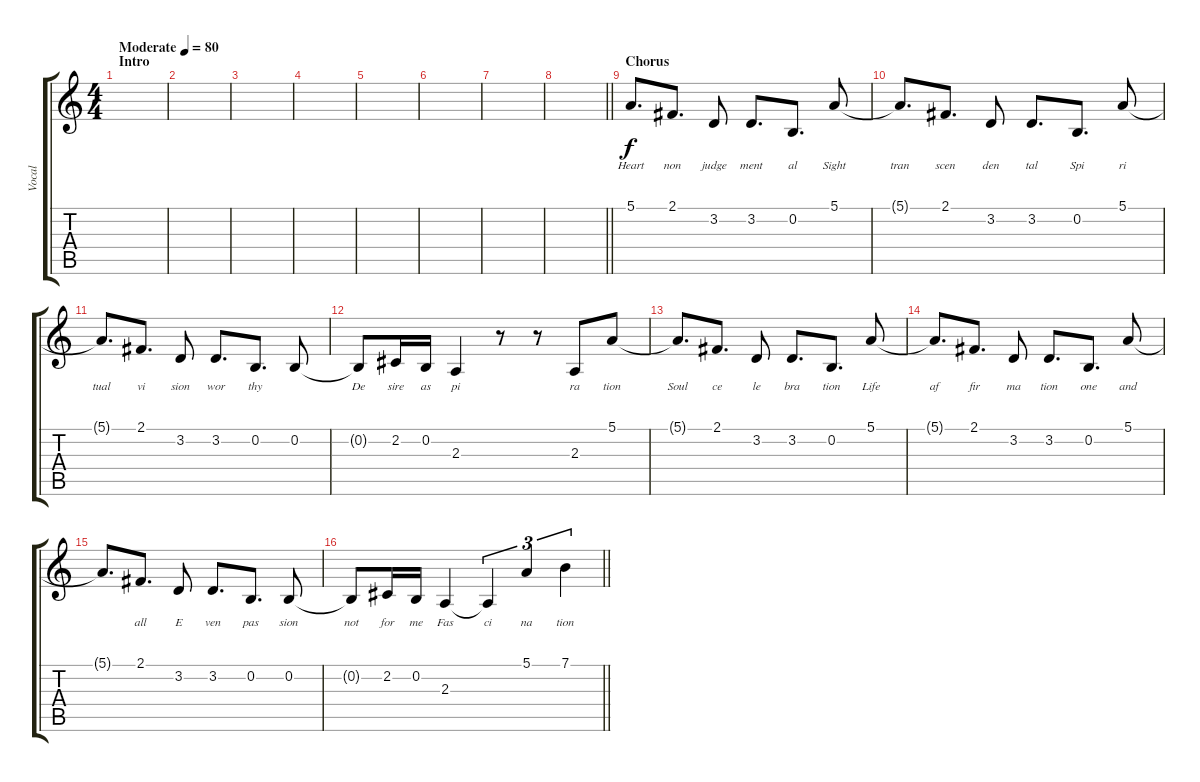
\track ("Vocal" "Vocal") {instrument acousticgrandpiano}
\staff {score tabs}
\tuning (E4 B3 G3 D3 A2 E2) {hide}
\ts (4 4)
\section ("" "Intro")
\tempo (80 "Moderate")
\clef g2
\ks c
|
|
|
|
|
|
|
\barLineRight lightlight
|
\section ("" "Chorus")
5.1.8{d lyrics (0 "Heart") lyrics (1 "") lyrics (2 "") lyrics (3 "") lyrics (4 "")} 2.1.8{d lyrics (0 "non") lyrics (1 "") lyrics (2 "") lyrics (3 "") lyrics (4 "")} 3.2.8{lyrics (0 "judge") lyrics (1 "") lyrics (2 "") lyrics (3 "") lyrics (4 "")} 3.2.8{d lyrics (0 "ment") lyrics (1 "") lyrics (2 "") lyrics (3 "") lyrics (4 "")} 0.2.8{d lyrics (0 "al") lyrics (1 "") lyrics (2 "") lyrics (3 "") lyrics (4 "")} 5.1.8{lyrics (0 "Sight") lyrics (1 "") lyrics (2 "") lyrics (3 "") lyrics (4 "")} |
5.1{t}.8{d lyrics (0 "tran") lyrics (1 "") lyrics (2 "") lyrics (3 "") lyrics (4 "")} 2.1.8{d lyrics (0 "scen") lyrics (1 "") lyrics (2 "") lyrics (3 "") lyrics (4 "")} 3.2.8{lyrics (0 "den") lyrics (1 "") lyrics (2 "") lyrics (3 "") lyrics (4 "")} 3.2.8{d lyrics (0 "tal") lyrics (1 "") lyrics (2 "") lyrics (3 "") lyrics (4 "")} 0.2.8{d lyrics (0 "Spi") lyrics (1 "") lyrics (2 "") lyrics (3 "") lyrics (4 "")} 5.1.8{lyrics (0 "ri") lyrics (1 "") lyrics (2 "") lyrics (3 "") lyrics (4 "")} |
5.1{t}.8{d lyrics (0 "tual") lyrics (1 "") lyrics (2 "") lyrics (3 "") lyrics (4 "")} 2.1.8{d lyrics (0 "vi") lyrics (1 "") lyrics (2 "") lyrics (3 "") lyrics (4 "")} 3.2.8{lyrics (0 "sion") lyrics (1 "") lyrics (2 "") lyrics (3 "") lyrics (4 "")} 3.2.8{d lyrics (0 "wor") lyrics (1 "") lyrics (2 "") lyrics (3 "") lyrics (4 "")} 0.2.8{d lyrics (0 "thy") lyrics (1 "") lyrics (2 "") lyrics (3 "") lyrics (4 "")} 0.2.8{lyrics (0 "") lyrics (1 "") lyrics (2 "") lyrics (3 "") lyrics (4 "")} |
0.2{t}.8{lyrics (0 "De") lyrics (1 "") lyrics (2 "") lyrics (3 "") lyrics (4 "")} 2.2.16{lyrics (0 "sire") lyrics (1 "") lyrics (2 "") lyrics (3 "") lyrics (4 "")} 0.2.16{lyrics (0 "as") lyrics (1 "") lyrics (2 "") lyrics (3 "") lyrics (4 "")} 2.3.4{lyrics (0 "pi") lyrics (1 "") lyrics (2 "") lyrics (3 "") lyrics (4 "")} r.8 r.8 2.3.8{lyrics (0 "ra") lyrics (1 "") lyrics (2 "") lyrics (3 "") lyrics (4 "")} 5.1.8{lyrics (0 "tion") lyrics (1 "") lyrics (2 "") lyrics (3 "") lyrics (4 "")} |
5.1{t}.8{d lyrics (0 "Soul") lyrics (1 "") lyrics (2 "") lyrics (3 "") lyrics (4 "")} 2.1.8{d lyrics (0 "ce") lyrics (1 "") lyrics (2 "") lyrics (3 "") lyrics (4 "")} 3.2.8{lyrics (0 "le") lyrics (1 "") lyrics (2 "") lyrics (3 "") lyrics (4 "")} 3.2.8{d lyrics (0 "bra") lyrics (1 "") lyrics (2 "") lyrics (3 "") lyrics (4 "")} 0.2.8{d lyrics (0 "tion") lyrics (1 "") lyrics (2 "") lyrics (3 "") lyrics (4 "")} 5.1.8{lyrics (0 "Life") lyrics (1 "") lyrics (2 "") lyrics (3 "") lyrics (4 "")} |
5.1{t}.8{d lyrics (0 "af") lyrics (1 "") lyrics (2 "") lyrics (3 "") lyrics (4 "")} 2.1.8{d lyrics (0 "fir") lyrics (1 "") lyrics (2 "") lyrics (3 "") lyrics (4 "")} 3.2.8{lyrics (0 "ma") lyrics (1 "") lyrics (2 "") lyrics (3 "") lyrics (4 "")} 3.2.8{d lyrics (0 "tion") lyrics (1 "") lyrics (2 "") lyrics (3 "") lyrics (4 "")} 0.2.8{d lyrics (0 "one") lyrics (1 "") lyrics (2 "") lyrics (3 "") lyrics (4 "")} 5.1.8{lyrics (0 "and") lyrics (1 "") lyrics (2 "") lyrics (3 "") lyrics (4 "")} |
5.1{t}.8{d lyrics (0 "") lyrics (1 "") lyrics (2 "") lyrics (3 "") lyrics (4 "")} 2.1.8{d lyrics (0 "all") lyrics (1 "") lyrics (2 "") lyrics (3 "") lyrics (4 "")} 3.2.8{lyrics (0 "E") lyrics (1 "") lyrics (2 "") lyrics (3 "") lyrics (4 "")} 3.2.8{d lyrics (0 "ven") lyrics (1 "") lyrics (2 "") lyrics (3 "") lyrics (4 "")} 0.2.8{d lyrics (0 "pas") lyrics (1 "") lyrics (2 "") lyrics (3 "") lyrics (4 "")} 0.2.8{lyrics (0 "sion") lyrics (1 "") lyrics (2 "") lyrics (3 "") lyrics (4 "")} |
\barLineRight lightlight
0.2{t}.8{lyrics (0 "not") lyrics (1 "") lyrics (2 "") lyrics (3 "") lyrics (4 "")} 2.2.16{lyrics (0 "for") lyrics (1 "") lyrics (2 "") lyrics (3 "") lyrics (4 "")} 0.2.16{lyrics (0 "me") lyrics (1 "") lyrics (2 "") lyrics (3 "") lyrics (4 "")} 2.3.4{lyrics (0 "Fas") lyrics (1 "") lyrics (2 "") lyrics (3 "") lyrics (4 "")} 2.3{t}.4{tu (3 2) lyrics (0 "ci") lyrics (1 "") lyrics (2 "") lyrics (3 "") lyrics (4 "")} 5.1.4{tu (3 2) lyrics (0 "na") lyrics (1 "") lyrics (2 "") lyrics (3 "") lyrics (4 "")} 7.1.4{tu (3 2) lyrics (0 "tion") lyrics (1 "") lyrics (2 "") lyrics (3 "") lyrics (4 "")}
